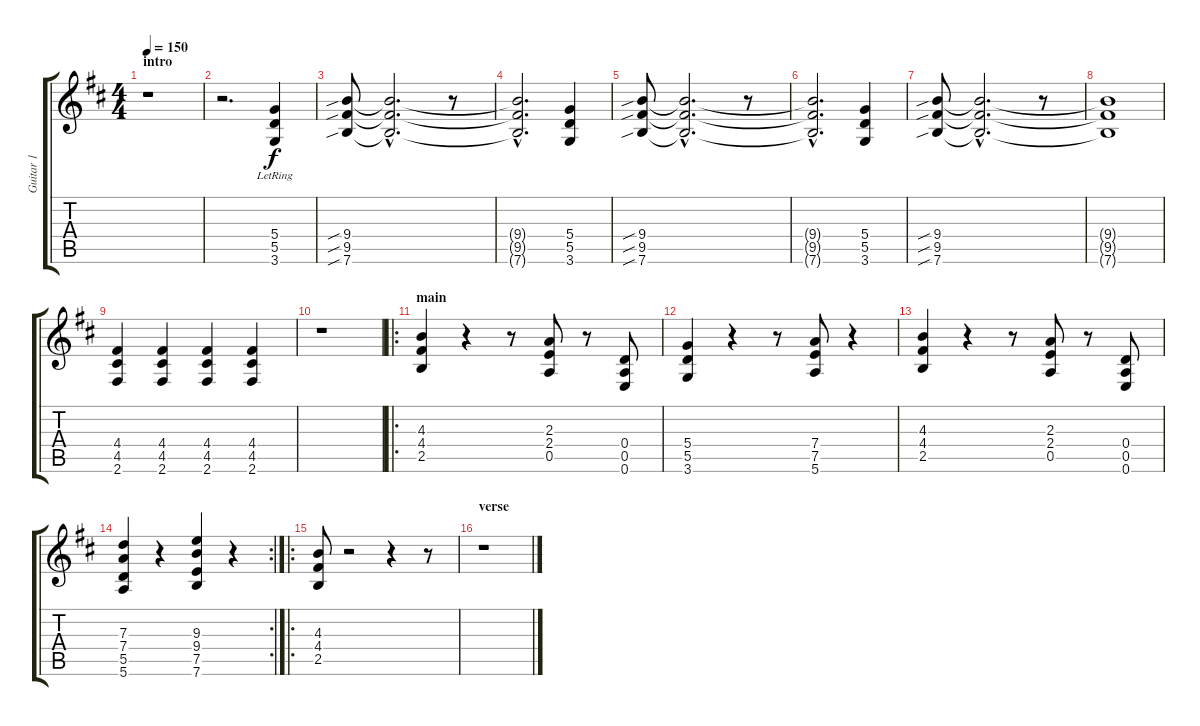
\track ("Guitar 1" "Guitar 1") {instrument overdrivenguitar}
\staff {score tabs}
\tuning (E4 B3 G3 D3 A2 E2) {hide}
\ts (4 4)
\section ("" "intro")
\tempo 150
\clef g2
\ks bminor
r.1{dy f instrument overdrivenguitar} |
r.2{d} (5.4{lr} 5.5{lr} 3.6{lr}).4 |
(9.4{sib} 9.5{sib} 7.6{sib}).8 (9.4{hac t} 9.5{hac t} 7.6{hac t}).2{d} r.8 |
(9.4{hac t} 9.5{hac t} 7.6{hac t}).2{d} (5.4 5.5 3.6).4 |
(9.4{sib} 9.5{sib} 7.6{sib}).8 (9.4{hac t} 9.5{hac t} 7.6{hac t}).2{d} r.8 |
(9.4{hac t} 9.5{hac t} 7.6{hac t}).2{d} (5.4 5.5 3.6).4 |
(9.4{sib} 9.5{sib} 7.6{sib}).8 (9.4{hac t} 9.5{hac t} 7.6{hac t}).2{d} r.8 |
(9.4{t} 9.5{t} 7.6{t}).1 |
(4.4 4.5 2.6).4 (4.4 4.5 2.6).4 (4.4 4.5 2.6).4 (4.4 4.5 2.6).4 |
r.1 |
\ro
\section ("" "main")
(4.3 4.4 2.5).4 r.4 r.8 (2.3 2.4 0.5).8 r.8 (0.4 0.5 0.6).8 |
(5.4 5.5 3.6).4 r.4 r.8 (7.4 7.5 5.6).8 r.4 |
(4.3 4.4 2.5).4 r.4 r.8 (2.3 2.4 0.5).8 r.8 (0.4 0.5 0.6).8 |
\rc 2
(7.3 7.4 5.5 5.6).4 r.4 (9.3 9.4 7.5 7.6).4 r.4 |
\ro
(4.3 4.4 2.5).8 r.2 r.4 r.8 |
\section ("" "verse")
r.1
